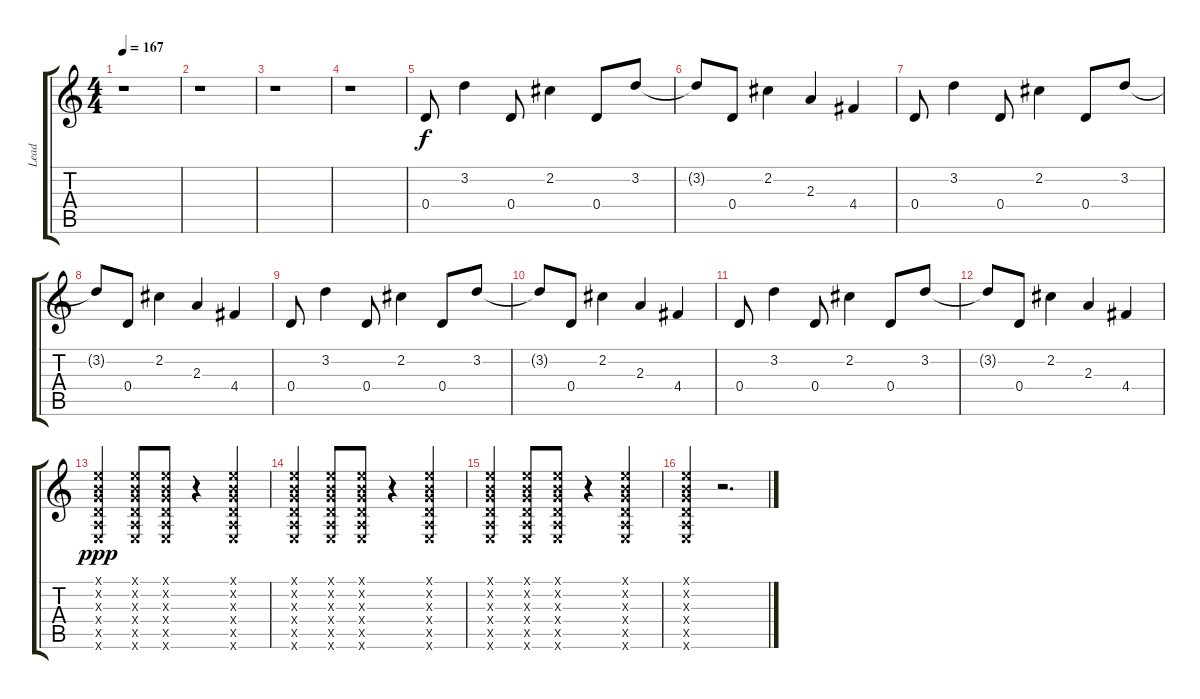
\track ("Lead" "Lead") {instrument distortionguitar}
\staff {score tabs}
\tuning (E4 B3 G3 D3 A2 E2) {hide}
\ts (4 4)
\tempo 167
\clef g2
\ks c
r.1{dy f} |
r.1 |
r.1 |
r.1 |
0.4.8 3.2.4 0.4.8 2.2.4 0.4.8 3.2.8 |
3.2{t}.8 0.4.8 2.2.4 2.3.4 4.4.4 |
0.4.8 3.2.4 0.4.8 2.2.4 0.4.8 3.2.8 |
3.2{t}.8 0.4.8 2.2.4 2.3.4 4.4.4 |
0.4.8 3.2.4 0.4.8 2.2.4 0.4.8 3.2.8 |
3.2{t}.8 0.4.8 2.2.4 2.3.4 4.4.4 |
0.4.8 3.2.4 0.4.8 2.2.4 0.4.8 3.2.8 |
3.2{t}.8 0.4.8 2.2.4 2.3.4 4.4.4 |
(0.1{x} 0.2{x} 0.3{x} 0.4{x} 0.5{x} 0.6{x}).4{dy ppp} (0.1{x} 0.2{x} 0.3{x} 0.4{x} 0.5{x} 0.6{x}).8 (0.1{x} 0.2{x} 0.3{x} 0.4{x} 0.5{x} 0.6{x}).8 r.4 (0.1{x} 0.2{x} 0.3{x} 0.4{x} 0.5{x} 0.6{x}).4 |
(0.1{x} 0.2{x} 0.3{x} 0.4{x} 0.5{x} 0.6{x}).4 (0.1{x} 0.2{x} 0.3{x} 0.4{x} 0.5{x} 0.6{x}).8 (0.1{x} 0.2{x} 0.3{x} 0.4{x} 0.5{x} 0.6{x}).8 r.4 (0.1{x} 0.2{x} 0.3{x} 0.4{x} 0.5{x} 0.6{x}).4 |
(0.1{x} 0.2{x} 0.3{x} 0.4{x} 0.5{x} 0.6{x}).4 (0.1{x} 0.2{x} 0.3{x} 0.4{x} 0.5{x} 0.6{x}).8 (0.1{x} 0.2{x} 0.3{x} 0.4{x} 0.5{x} 0.6{x}).8 r.4 (0.1{x} 0.2{x} 0.3{x} 0.4{x} 0.5{x} 0.6{x}).4 |
(0.1{x} 0.2{x} 0.3{x} 0.4{x} 0.5{x} 0.6{x}).4 r.2{d}
